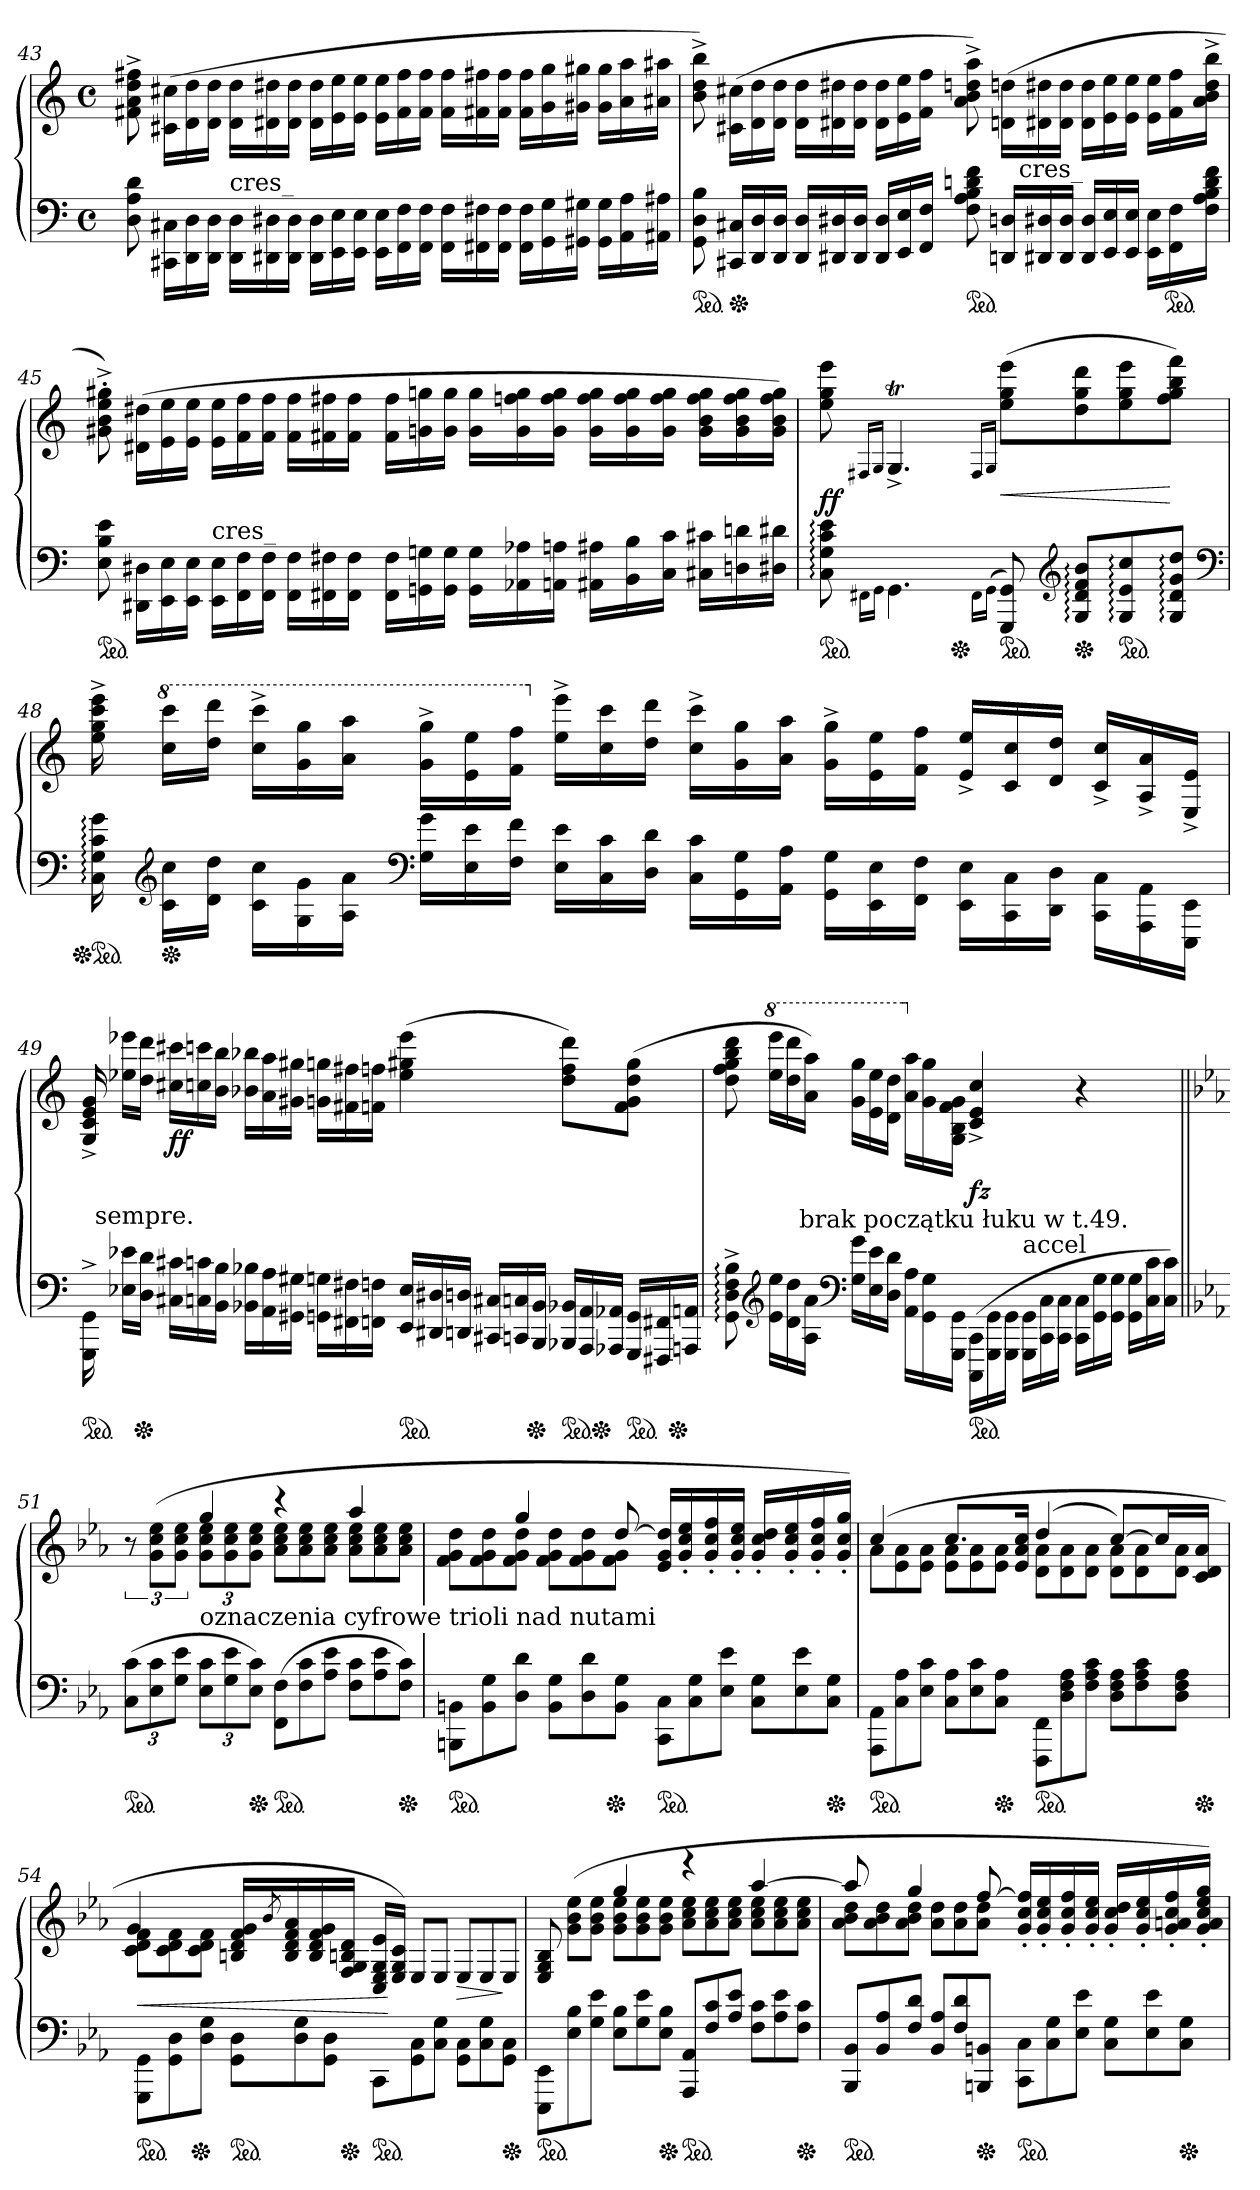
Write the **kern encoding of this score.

**kern	**kern	**dynam
*part1	*part1	*part1
*staff2	*staff1	*staff1/2
*clefF4	*clefG2	*
*k[]	*k[]	*
*M4/4	*M4/4	*
*met(c)	*met(c)	*
=43	=43	=43
8D 8A 8d	8f#X^< 8a^< 8dd^< 8ff#X^<	.
*Xtuplet	*Xtuplet	*
24CC#X\ 24C#X\LL	(>24c#X\ 24cc#X\LL	.
24DD 24D	24d 24dd	.
24DD 24DJJ	24d 24ddJJ	.
!LO:TX:a:t=cres_	!	!
24DD\ 24D\LL	24d\ 24dd\LL	.
24DD#X 24D#X	24d#X 24dd#X	.
24DD# 24D#JJ	24d# 24dd#JJ	.
24DD#\ 24D#\LL	24d#\ 24dd#\LL	.
24EE 24E	24e 24ee	.
24EE 24EJJ	24e 24eeJJ	.
24EE\ 24E\LL	24e 24eeLL	.
24FF 24F	24f# 24ff#	.
24FF 24FJJ	24f# 24ff#JJ	.
24FF\ 24F\LL	24f# 24ff#LL	.
24FF#X 24F#X	24f#X 24ff#X	.
24FF# 24F#JJ	24f# 24ff#JJ	.
24FF#\ 24F#\LL	24f# 24ff#LL	.
24GG 24G	24g 24gg	.
24GG#X 24G#XJJ	24g#X 24gg#XJJ	.
24GG#\ 24G#\LL	24g# 24gg#LL	.
24AA 24A	24a 24aa	.
24AA#X 24A#XJJ	24a#X 24aa#XJJ	.
=44	=44	=44
*ped	*	*
8GG 8D 8B	8b^< 8dd^< 8bb^<)	.
!LO:TX:a:t=cres_	!	!
*Xped	*	*
24CC#X 24C#XLL	(>24c#X\ 24cc#X\LL	.
24DD 24D	24d 24dd	.
24DD 24DJJ	24d 24ddJJ	.
24DD 24DLL	24d\ 24dd\LL	.
24DD#X 24D#X	24d#X 24dd#X	.
24DD# 24D#JJ	24d# 24dd#JJ	.
24DD# 24D#LL	24d#\ 24dd#\LL	.
24EE 24E	24e 24ee	.
24FF 24FJJ	24f 24ffJJ	.
*ped	*	*
8F 8A 8B 8dn 8f	8a^< 8b^< 8ddn^< 8aa^<)	.
24DDn 24DnLL	(>24dn\ 24ddn\LL	.
!LO:TX:a:t=cres_	!	!
24DD#X 24D#X	24d#X 24dd#X	.
24DD# 24D#JJ	24d# 24dd#JJ	.
24DD# 24D#LL	24d#\ 24dd#\LL	.
24EE 24E	24e 24ee	.
24EE 24EJJ	24e 24eeJJ	.
24EE 24ELL	24e 24eeLL	.
*ped	*	*
24FF 24F	24f 24ff	.
24F 24A 24B 24d 24fJJ	24a^< 24b^< 24dd#^< 24bb^<JJ	.
=45	=45	=45
*ped	*	*
8E 8B 8e	8g#X'^< 8b'^< 8ee'^< 8gg#X'^<)	.
16DD#X\ 16D#X\LL	(>16d#X\ 16dd#X\LL	.
16EE 16E	16e 16ee	.
16EE 16EJJ	16e 16eeJJ	.
!LO:TX:a:t=cres_	!	!
16EE\ 16E\LL	16e 16eeLL	.
16FF 16F	16f 16ff	.
16FF 16FJJ	16f 16ffJJ	.
16FF\ 16F\LL	16f 16ffLL	.
16FF#X 16F#X	16f#X 16ff#X	.
16FF# 16F#JJ	16f# 16ff#JJ	.
=46-	=46-	=46-
16FF#\ 16F#\LL	16f# 16ff#LL	.
16GGn 16Gn	16gn 16ggn	.
16GG 16GJJ	16g 16ggJJ	.
16GG 16GLL	16g 16ggLL	.
16AA-X 16A-X	16g 16ffn 16gg	.
16AAn 16AnJJ	16g 16ff 16ggJJ	.
16AA#X 16A#XLL	16g 16ff 16ggLL	.
16BB 16B	16g 16ff 16gg	.
16C 16cJJ	16g 16ff 16ggJJ	.
16C#X 16c#XLL	16g 16b 16ff 16ggLL	.
16Dn 16dn	16g 16b 16ff 16gg	.
16D#X 16d#XJJ	16g 16b 16ff 16ggJJ)	.
=47	=47	=47
*	*^	*
*ped	*	*	*
8C: 8G: 8c: 8e:	8ee 8gg 8eee	4ryy	ff
16qFF#X\LL	16qF#X/LL	.	.
16qGG\JJ	16qG/JJ	.	.
4.GG\	4.GT^>/	.	.
.	.	16ryy	.
*Xped	*	*	*
.	.	2ryy	.
16qFF#\LL	16qF#/LL	.	.
(>16qGG\JJ	16qG/JJ	.	.
!LO:TX:a:t=ritenuto	!	!	!
*ped	*	*	*
8GGG 8GG)	(>8ee 8gg 8eeeL	.	<
*clefG2	*	*	*
*Xped	*	*	*
8G: 8d: 8f: 8b:L	8dd 8gg 8ddd	.	.
*ped	*	*	*
8G: 8e: 8cc:	8ee 8gg 8eee	.	.
.	.	8.ryy	.
8G: 8d: 8g: 8dd:J	8ff 8gg 8bb 8fffJ)	.	[
*clefF4	*	*	*
*	*v	*v	*
=48	=48	=48
*Xped	*	*
*ped	*	*
24C: 24G: 24c: 24g:	24ee^< 24gg^< 24ccc^< 24eee^<	.
*clefG2	*	*
*	*8va	*
*Xped	*	*
24c\ 24cc\LL	24ccc 24ccccLL	.
24d 24ddJJ	24ddd 24ddddJJ	.
24c\ 24cc\LL	24ccc^< 24cccc^<LL	.
24G 24g	24gg 24ggg	.
24A 24aJJ	24aa 24aaaJJ	.
*clefF4	*	*
24G 24gLL	24gg^< 24ggg^<LL	.
24E 24e	24ee 24eee	.
24F 24fJJ	24ff 24fffJJ	.
*	*X8va	*
24E 24eLL	24ee^< 24eee^<LL	.
24C 24c	24cc 24ccc	.
24D 24dJJ	24dd 24dddJJ	.
24C 24cLL	24cc^< 24ccc^<LL	.
24GG 24G	24g 24gg	.
24AA 24AJJ	24a 24aaJJ	.
24GG\ 24G\LL	24g^< 24gg^<LL	.
24EE 24E	24e 24ee	.
24FF 24FJJ	24f 24ffJJ	.
24EE\ 24E\LL	24e^< 24ee^<LL	.
24CC 24C	24c 24cc	.
24DD 24DJJ	24d 24ddJJ	.
24CC\ 24C\LL	24c^< 24cc^<LL	.
24AAA\ 24AA\	24A^</ 24a^</	.
24EEE\ 24EE\JJ	24E^</ 24e^</JJ	.
=49	=49	=49
*ped	*	*
24GGG^\ 24GG^\	24G^/ 24c^/ 24e^/ 24g^/	.
!LO:TX:a:t=sempre.	!	!
24E-X 24e-XLL	24ee-X 24eee-XLL	.
*Xped	*	*
24D 24dJJ	24dd 24dddJJ	.
24C#X 24c#XLL	24cc#X 24ccc#XLL	ff
24Cn 24cn	24ccn 24cccn	.
24BB 24BJJ	24b 24bbJJ	.
24BB-X 24B-XLL	24b-X 24bb-XLL	.
24AA 24A	24a 24aa	.
24GG#X 24G#XJJ	24g#X 24gg#XJJ	.
24GGn\ 24Gn\LL	24gn 24ggnLL	.
24FF#X 24F#X	24f#X 24ff#X	.
24FFn 24FnJJ	24fn 24ffnJJ	.
*ped	*	*
24EE 24E-LL	(>4ee- 4gg#X 4eee-	.
24DD#X 24D#X	.	.
24DDn 24DnJJ	.	.
24CC#X 24C#XLL	.	.
24CCn 24Cn	.	.
*Xped	*	*
24BBB 24BB-JJ	.	.
*ped	*	*
24BBB-X 24BB-XLL	8dd 8ff 8dddL)	.
24AAA 24AA	.	.
*Xped	*	*
24AAA-X 24AA-XJJ	.	.
*ped	*	*
24GGG 24GGLL	(>8f 8g 8dd 8gg#J	.
24FFF#X 24FF#X	.	.
*Xped	*	*
24AAAn 24AAnJJ	.	.
=50	=50	=50
8GG:^ 8D:^ 8F:^ 8B:^	8dd 8ff 8gg 8bb 8ddd	.
*clefG2	*	*
*	*8va	*
24e\ 24ee\LL	24eee 24eeeeLL	.
24d 24dd	24ddd 24dddd	.
!LO:TX:a:t=brak początku łuku w t.49.	!	!
24A 24aJJ	24aa\ 24aaa\JJ)	.
*clefF4	*	*
24G\ 24g\LL	24gg\ 24ggg\LL	.
24E 24e	24ee 24eee	.
24D 24dJJ	24dd 24dddJJ	.
*	*X8va	*
24AA\ 24A\LL	24a\ 24aa\LL	.
24GG 24G	24g 24gg	.
24GGG 24GGJJ	24G 24B 24f 24gJJ	.
*ped	*	*
(>24CCC\ 24CC\LL	4c^> 4e^> 4cc^>	fz
24GGG 24GG	.	.
24GGG 24GGJJ	.	.
!LO:TX:a:t=accel	!	!
24GGG\ 24GG\LL	.	.
24CC 24C	.	.
24CC 24CJJ	.	.
24CC\ 24C\LL	4r	.
24GG 24G	.	.
24GG 24GJJ	.	.
24GG\ 24G\LL	.	.
24C 24c	.	.
24C 24cJJ)	.	.
=51||	=51||	=51||
*k[b-e-a-]	*k[b-e-a-]	*
*	*^	*
*tuplet	*	*tuplet	*
*ped	*	*	*
(>12C 12cL	4ryy	12r	.
12E- 12c	.	(>12g 12cc 12ee-L	.
12G 12e-J	.	12g 12cc 12ee-J	.
!LO:TX:a:t=oznaczenia cyfrowe trioli nad nutami	!	!	!
12E- 12cL	4gg	12g 12cc 12ee-L	.
12G 12e-	.	12g 12cc 12ee-	.
*Xped	*	*	*
12E- 12cJ)	.	12g 12cc 12ee-J	.
*Xtuplet	*	*Xtuplet	*
*ped	*	*	*
(>12FF 12FL	4rccc	12a- 12cc 12ee-L	.
12F 12c	.	12a- 12cc 12ee-	.
12A- 12e-J	.	12a- 12cc 12ee-J	.
12F 12cL	4aa-	12a- 12cc 12ee-L	.
12A- 12e-	.	12a- 12cc 12ee-	.
*Xped	*	*	*
12F 12cJ)	.	12a- 12cc 12ee-J	.
=52	=52	=52	=52
*ped	*	*	*
12BBBn\ 12BBn\L	6rcccyy	12f 12g 12ddL	.
12BB 12G	.	12f 12g 12dd	.
12D 12dJ	6gg	12f 12g 12ddJ	.
12BB 12GL	.	12f 12g 12ddL	.
12D 12d	12raayy	12f 12g 12dd	.
*Xped	*	*	*
12BB 12GJ	[12dd	12f 12gJ	.
*ped	*	*	*
12CC 12CL	16e-/ 16g/ 16dd]/LL	2ryy	.
.	16g'> 16cc'> 16ee-'>	.	.
12C 12G	.	.	.
.	16g'> 16cc'> 16ff'>	.	.
12E- 12e-J	.	.	.
.	16g'> 16cc'> 16ee-'>JJ	.	.
12C 12GL	16g'>/ 16cc'>/ 16dd'>/LL	.	.
.	16g'> 16cc'> 16ee-'>	.	.
12E- 12e-	.	.	.
.	16g'> 16cc'> 16ff'>	.	.
*Xped	*	*	*
12C 12GJ	.	.	.
.	16g'> 16cc'> 16gg'>JJ)	.	.
=53	=53	=53	=53
*ped	*	*	*
12AAA-\ 12AA-\L	(>4cc	12a-L	.
12C 12A-	.	12e- 12a-	.
12E- 12cJ	.	12e- 12a-J	.
12C 12A-L	8.ccL	12e- 12a-L	.
12E- 12c	.	12e- 12a-	.
*Xped	*	*	*
12C 12A-J	.	12e- 12a-J	.
.	16e- 16a- 16ccJk	.	.
*ped	*	*	*
12FFF\ 12FF\L	(>4dd	12d 12a-L	.
12D 12F 12A-	.	12d 12a-	.
12F 12A- 12cJ	.	12d 12a-J	.
12D 12F 12A-L	[8ccL)	12d 12a-L	.
12F 12A- 12c	.	12d 12a-	.
.	16cc/L]	.	.
12D 12F 12A-J	.	12d 12a-J	.
*Xped	*	*	*
.	16c 16d 16a-JJ	.	.
=54	=54	=54	=54
!LO:TX:a:t=4g przed 12f 12d 12c	!	!	!
*ped	*	*	*
12GGG\ 12GG\L	12c\ 12d\ 12f\L	4g/	<
12GG 12D	12c 12d 12f	.	.
*Xped	*	*	*
12D 12GJ	12c 12d 12fJ	.	.
*ped	*	*	*
12GG\ 12D\L	2.reeeyy	16Bn 16d 16f 16gLL	.
.	.	8qb-/	.
.	.	16B 16d 16f 16a-	.
12D 12G	.	.	.
.	.	16B 16d 16f 16g	.
12GG 12DJ	.	.	.
*Xped	*	*	*
.	.	16F/ 16G/ 16Bn/ 16d/JJ	.
*ped	*	*	*
12CC\L	.	24C/ 24E-/ 24G/ 24e-/LL	.
.	.	24E-/ 24G/ 24c/JJ)	[
12GG\ 12C\	.	12E-/L	.
12C\ 12G\J	.	12E-/J	.
12GG\ 12C\L	.	12E-/L	>
12C\ 12G\	.	12E-/	.
*Xped	*	*	*
12GG\ 12C\J	.	12E-/J	]
=55	=55	=55	=55
!LO:TX:a:t=łamana belka	!	!	!
*ped	*	*	*
12EEE-\ 12EE-\L	4rcccyy	12E-/ 12G/ 12B-/	.
12E- 12B-	.	(>12g 12b- 12ee-L	.
12G 12e-J	.	12g 12b- 12ee-J	.
12E- 12B-L	4gg	12g 12b- 12ee-L	.
12G 12e-	.	12g 12b- 12ee-	.
*Xped	*	*	*
12E- 12B-J	.	12g 12b- 12ee-J	.
!LO:TX:a:t=łamana belka	!	!	!
*ped	*	*	*
12AAA- 12AA-L	4reee	12a- 12cc 12ee-L	.
12F 12c	.	12a- 12cc 12ee-	.
12A- 12e-J	.	12a- 12cc 12ee-J	.
12F 12cL	[4aa-	12a- 12cc 12ee-L	.
12A- 12e-	.	12a- 12cc 12ee-	.
*Xped	*	*	*
12F 12cJ	.	12a- 12cc 12ee-J	.
=56	=56	=56	=56
!LO:TX:a:t=brak początku ligatury	!	!	!
*ped	*	*	*
12BBB- 12BB-L	12aa-]	12a- 12b- 12ddL	.
12BB- 12A-	12raayy	12a- 12b- 12dd	.
12F 12dJ	6gg	12a- 12b- 12ddJ	.
12BB- 12A-L	.	12a- 12ddL	.
12F 12d	12rcccyy	12a- 12dd	.
*Xped	*	*	*
12BBBn 12BBnJ	[12ff	12a- 12ddJ	.
*ped	*	*	*
12CC 12CL	4raaaayy	16g'>/ 16cc'>/ 16ff]'>/LL	.
.	.	16g'> 16cc'> 16ee-'>	.
12C 12G	.	.	.
.	.	16g'> 16cc'> 16ff'>	.
12E- 12e-J	.	.	.
.	.	16g'> 16cc'> 16ee-'>JJ	.
12C 12GL	4rffffyy	16g'>/ 16cc'>/ 16dd'>/LL	.
.	.	16g'> 16cc'> 16ee-'>	.
12E- 12e-	.	.	.
.	.	16g'> 16an'> 16cc'> 16ff'>	.
*Xped	*	*	*
12C 12GJ	.	.	.
.	.	16g'> 16a'> 16cc'> 16ee-'> 16gg'>JJ)	.
*	*v	*v	*
=	=	=
*-	*-	*-
